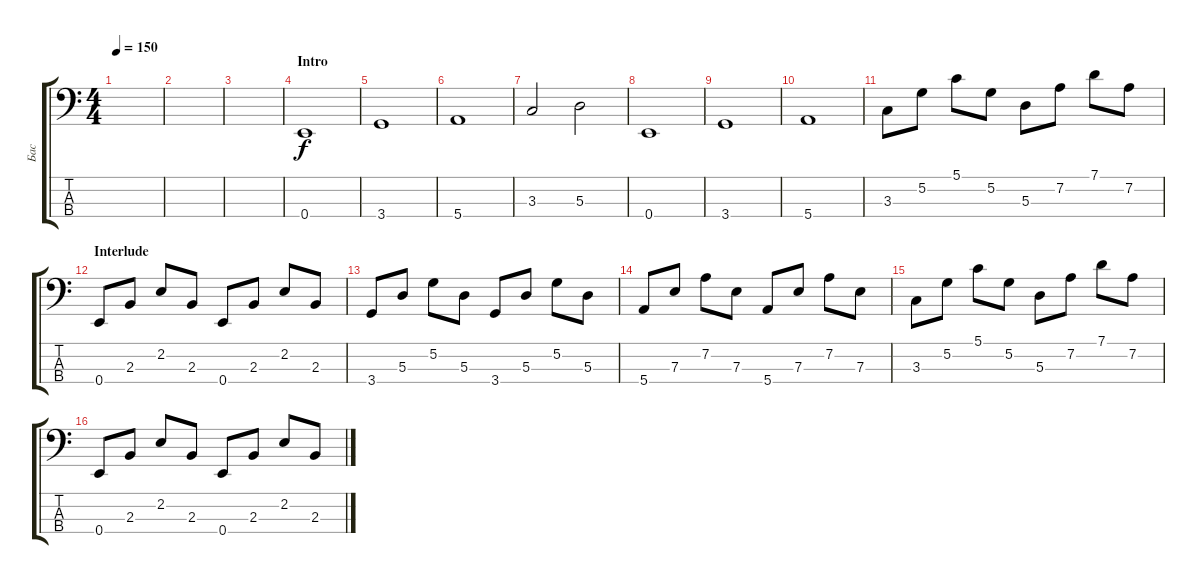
\track ("Бас" "Бас") {instrument electricbassfinger}
\staff {score tabs}
\tuning (G2 D2 A1 E1) {hide}
\ts (4 4)
\tempo 150
\clef f4
\ks c
|
|
|
\section ("" "Intro")
0.4.1 |
3.4.1 |
5.4.1 |
3.3.2 5.3.2 |
0.4.1 |
3.4.1 |
5.4.1 |
3.3.8 5.2.8 5.1.8 5.2.8 5.3.8 7.2.8 7.1.8 7.2.8 |
\section ("" "Interlude")
0.4.8 2.3.8 2.2.8 2.3.8 0.4.8 2.3.8 2.2.8 2.3.8 |
3.4.8 5.3.8 5.2.8 5.3.8 3.4.8 5.3.8 5.2.8 5.3.8 |
5.4.8 7.3.8 7.2.8 7.3.8 5.4.8 7.3.8 7.2.8 7.3.8 |
3.3.8 5.2.8 5.1.8 5.2.8 5.3.8 7.2.8 7.1.8 7.2.8 |
0.4.8 2.3.8 2.2.8 2.3.8 0.4.8 2.3.8 2.2.8 2.3.8
